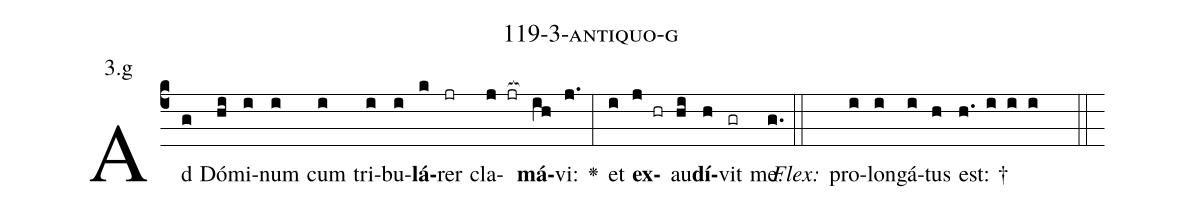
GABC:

name: 119-3-antiquo-g;
annotation: 3.g;
%%
(c4)Ad(g) Dó(hi)mi(i)num(i) cum(i) tri(i)bu(i)<b>lá</b>(k)rer(jr) cla(j jr[ocb:1{])<b>má</b>(ih[ocb:0}])vi:(j.) <v>\greheightstar</v>(:) et(i) <b>ex</b>(j hr)au(hi)<b>dí</b>(h)vit(gr) me.(g.) (::)
<i>Flex:</i>()  pro(i)lon(i)gá(i)tus(h) est: †(h. i i i  ::)

%E(i) u(i) o(j) u(hi) a(h) e.(g.) (::)
